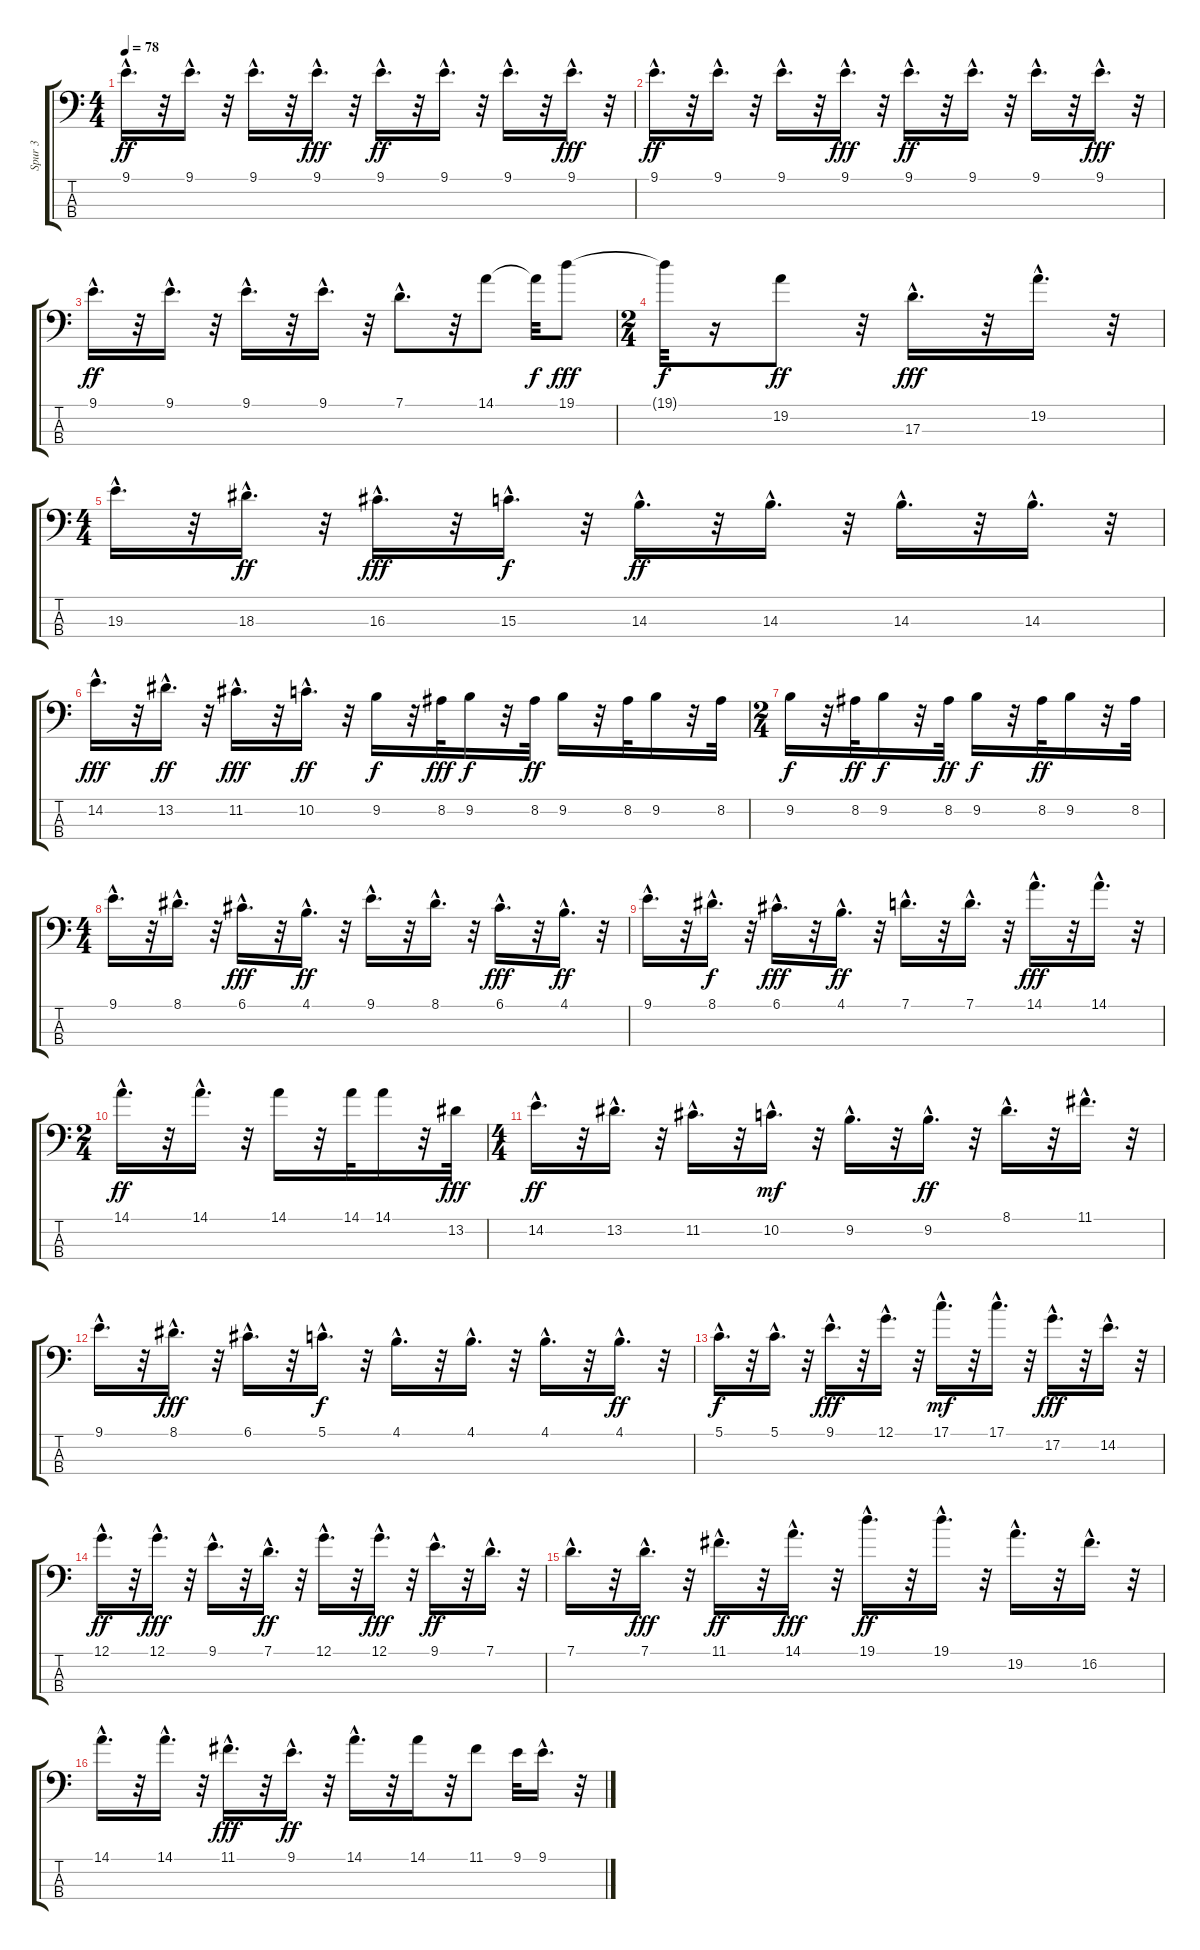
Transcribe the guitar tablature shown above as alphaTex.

\track ("Spur 3" "Spur 3") {instrument fretlessbass}
\staff {score tabs}
\tuning (G2 D2 A1 E1) {hide}
\ts (4 4)
\tempo 78
\clef f4
\ks c
9.1{hac}.16{d dy ff} r.32 9.1{hac}.16{d} r.32 9.1{hac}.16{d} r.32 9.1{hac}.16{d dy fff} r.32 9.1{hac}.16{d dy ff} r.32 9.1{hac}.16{d} r.32 9.1{hac}.16{d} r.32 9.1{hac}.16{d dy fff} r.32 |
9.1{hac}.16{d dy ff} r.32 9.1{hac}.16{d} r.32 9.1{hac}.16{d} r.32 9.1{hac}.16{d dy fff} r.32 9.1{hac}.16{d dy ff} r.32 9.1{hac}.16{d} r.32 9.1{hac}.16{d} r.32 9.1{hac}.16{d dy fff} r.32 |
9.1{hac}.16{d dy ff} r.32 9.1{hac}.16{d} r.32 9.1{hac}.16{d} r.32 9.1{hac}.16{d} r.32 7.1{hac}.8{d} r.32 14.1.8 14.1{t}.32{dy f} 19.1.8{dy fff} |
\ts (2 4)
19.1{t}.32{dy f} r.16 19.2.8{dy ff} r.32 17.3{hac}.16{d dy fff} r.32 19.2{hac}.16{d} r.32 |
\ts (4 4)
19.3{hac}.16{d} r.32 18.3{hac}.16{d dy ff} r.32 16.3{hac}.16{d dy fff} r.32 15.3{hac}.16{d dy f} r.32 14.3{hac}.16{d dy ff} r.32 14.3{hac}.16{d} r.32 14.3{hac}.16{d} r.32 14.3{hac}.16{d} r.32 |
14.2{hac}.16{d dy fff} r.32 13.2{hac}.16{d dy ff} r.32 11.2{hac}.16{d dy fff} r.32 10.2{hac}.16{d dy ff} r.32 9.2.16{dy f} r.32 8.2.32{dy fff} 9.2.16{dy f} r.32 8.2.32{dy ff} 9.2.16 r.32 8.2.32 9.2.16 r.32 8.2.32 |
\ts (2 4)
9.2.16{dy f} r.32 8.2.32{dy ff} 9.2.16{dy f} r.32 8.2.32{dy ff} 9.2.16{dy f} r.32 8.2.32{dy ff} 9.2.16 r.32 8.2.32 |
\ts (4 4)
9.1{hac}.16{d} r.32 8.1{hac}.16{d} r.32 6.1{hac}.16{d dy fff} r.32 4.1{hac}.16{d dy ff} r.32 9.1{hac}.16{d} r.32 8.1{hac}.16{d} r.32 6.1{hac}.16{d dy fff} r.32 4.1{hac}.16{d dy ff} r.32 |
9.1{hac}.16{d} r.32 8.1{hac}.16{d dy f} r.32 6.1{hac}.16{d dy fff} r.32 4.1{hac}.16{d dy ff} r.32 7.1{hac}.16{d} r.32 7.1{hac}.16{d} r.32 14.1{hac}.16{d dy fff} r.32 14.1{hac}.16{d} r.32 |
\ts (2 4)
14.1{hac}.16{d dy ff} r.32 14.1{hac}.16{d} r.32 14.1.16 r.32 14.1.32 14.1.16 r.32 13.2.32{dy fff} |
\ts (4 4)
14.2{hac}.16{d dy ff} r.32 13.2{hac}.16{d} r.32 11.2{hac}.16{d} r.32 10.2{hac}.16{d dy mf} r.32 9.2{hac}.16{d} r.32 9.2{hac}.16{d dy ff} r.32 8.1{hac}.16{d} r.32 11.1{hac}.16{d} r.32 |
9.1{hac}.16{d} r.32 8.1{hac}.16{d dy fff} r.32 6.1{hac}.16{d} r.32 5.1{hac}.16{d dy f} r.32 4.1{hac}.16{d} r.32 4.1{hac}.16{d} r.32 4.1{hac}.16{d} r.32 4.1{hac}.16{d dy ff} r.32 |
5.1{hac}.16{d dy f} r.32 5.1{hac}.16{d} r.32 9.1{hac}.16{d dy fff} r.32 12.1{hac}.16{d} r.32 17.1{hac}.16{d dy mf} r.32 17.1{hac}.16{d} r.32 17.2{hac}.16{d dy fff} r.32 14.2{hac}.16{d} r.32 |
12.1{hac}.16{d dy ff} r.32 12.1{hac}.16{d dy fff} r.32 9.1{hac}.16{d} r.32 7.1{hac}.16{d dy ff} r.32 12.1{hac}.16{d} r.32 12.1{hac}.16{d dy fff} r.32 9.1{hac}.16{d dy ff} r.32 7.1{hac}.16{d} r.32 |
7.1{hac}.16{d} r.32 7.1{hac}.16{d dy fff} r.32 11.1{hac}.16{d dy ff} r.32 14.1{hac}.16{d dy fff} r.32 19.1{hac}.16{d dy ff} r.32 19.1{hac}.16{d} r.32 19.2{hac}.16{d} r.32 16.2{hac}.16{d} r.32 |
14.1{hac}.16{d} r.32 14.1{hac}.16{d} r.32 11.1{hac}.16{d dy fff} r.32 9.1{hac}.16{d dy ff} r.32 14.1{hac}.16{d} r.32 14.1.16 r.32 11.1.8 9.1.32 9.1{hac}.16{d} r.32
